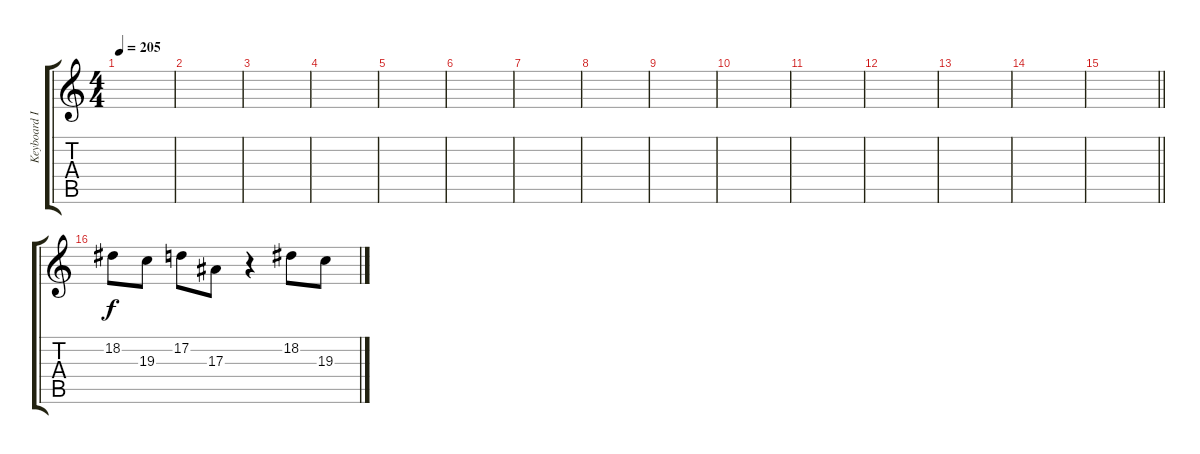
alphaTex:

\track ("Keyboard I" "Keyboard I") {instrument lead2sawtooth}
\staff {score tabs}
\tuning (D4 A3 F3 C3 G2 D2) {hide}
\ts (4 4)
\tempo 205
\clef g2
\ks c
|
|
|
|
|
|
|
|
|
|
|
|
|
|
\barLineRight lightlight
|
18.2.8{dy f volume 13 balance 10} 19.3.8 17.2.8 17.3.8 r.4 18.2.8 19.3.8
